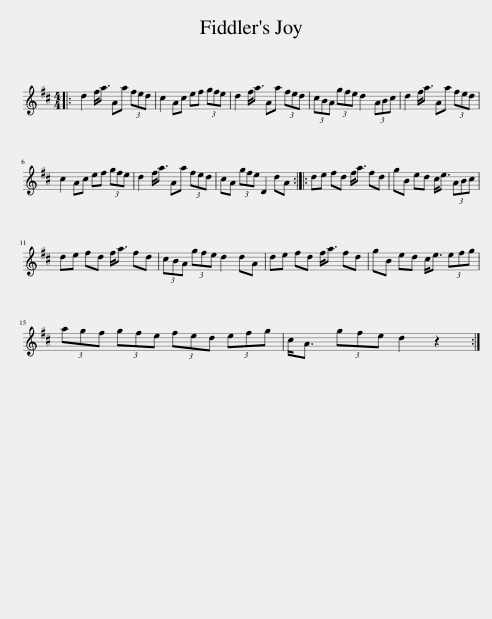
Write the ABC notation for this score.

X:1
L:1/8
M:4/4
I:linebreak $
K:D
V:1 treble
V:1
|: d2 f<a Aa (3fed | c2 Ac ef (3gfe | d2 f<a Aa (3fed | (3cBA (3gfe d2 (3ABc | d2 f<a Aa (3fed |$ %5
 c2 Ac ef (3gfe | d2 f<a Aa (3fed | cA (3gfe D2 dA :: de fd f<a fd | gB ed c<e (3ABc |$ %10
 de fd f<a fd | (3cBA (3gfe d2 dA | de fd f<a fd | gB ed c<e (3efg |$ (3agf (3gfe (3fed (3efg | %15
 c<A (3gfe d2 z2 :| %16
